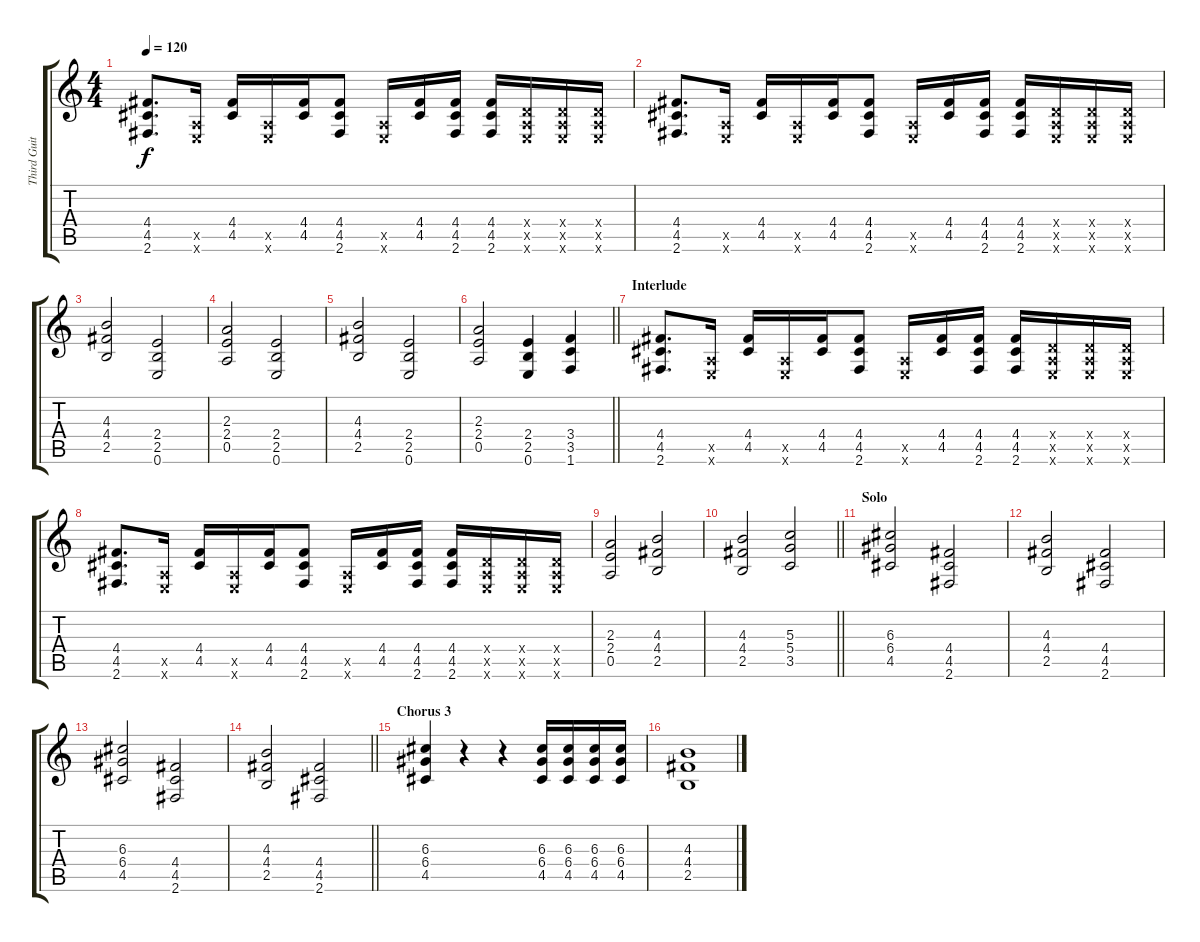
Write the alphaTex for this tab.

\track ("Third Guitar - Izzy Stradlin" "Third Guit") {instrument distortionguitar}
\staff {score tabs}
\tuning (E4 B3 G3 D3 A2 E2) {hide}
\ts (4 4)
\tempo 120
\clef g2
\ks c
(4.4 4.5 2.6).8{d dy f} (0.5{x} 0.6{x}).16 (4.4 4.5).16 (0.5{x} 0.6{x}).16 (4.4 4.5).16 (4.4 4.5 2.6).8 (0.5{x} 0.6{x}).16 (4.4 4.5).16 (4.4 4.5 2.6).16 (4.4 4.5 2.6).16 (0.4{x} 0.5{x} 0.6{x}).16 (0.4{x} 0.5{x} 0.6{x}).16 (0.4{x} 0.5{x} 0.6{x}).16 |
(4.4 4.5 2.6).8{d} (0.5{x} 0.6{x}).16 (4.4 4.5).16 (0.5{x} 0.6{x}).16 (4.4 4.5).16 (4.4 4.5 2.6).8 (0.5{x} 0.6{x}).16 (4.4 4.5).16 (4.4 4.5 2.6).16 (4.4 4.5 2.6).16 (0.4{x} 0.5{x} 0.6{x}).16 (0.4{x} 0.5{x} 0.6{x}).16 (0.4{x} 0.5{x} 0.6{x}).16 |
(4.3 4.4 2.5).2 (2.4 2.5 0.6).2 |
(2.3 2.4 0.5).2 (2.4 2.5 0.6).2 |
(4.3 4.4 2.5).2 (2.4 2.5 0.6).2 |
\barLineRight lightlight
(2.3 2.4 0.5).2 (2.4 2.5 0.6).4 (3.4 3.5 1.6).4 |
\section ("" "Interlude")
(4.4 4.5 2.6).8{d} (0.5{x} 0.6{x}).16 (4.4 4.5).16 (0.5{x} 0.6{x}).16 (4.4 4.5).16 (4.4 4.5 2.6).8 (0.5{x} 0.6{x}).16 (4.4 4.5).16 (4.4 4.5 2.6).16 (4.4 4.5 2.6).16 (0.4{x} 0.5{x} 0.6{x}).16 (0.4{x} 0.5{x} 0.6{x}).16 (0.4{x} 0.5{x} 0.6{x}).16 |
(4.4 4.5 2.6).8{d} (0.5{x} 0.6{x}).16 (4.4 4.5).16 (0.5{x} 0.6{x}).16 (4.4 4.5).16 (4.4 4.5 2.6).8 (0.5{x} 0.6{x}).16 (4.4 4.5).16 (4.4 4.5 2.6).16 (4.4 4.5 2.6).16 (0.4{x} 0.5{x} 0.6{x}).16 (0.4{x} 0.5{x} 0.6{x}).16 (0.4{x} 0.5{x} 0.6{x}).16 |
(2.3 2.4 0.5).2 (4.3 4.4 2.5).2 |
\barLineRight lightlight
(4.3 4.4 2.5).2 (5.3 5.4 3.5).2 |
\section ("" "Solo")
(6.3 6.4 4.5).2 (4.4 4.5 2.6).2 |
(4.3 4.4 2.5).2 (4.4 4.5 2.6).2 |
(6.3 6.4 4.5).2 (4.4 4.5 2.6).2 |
\barLineRight lightlight
(4.3 4.4 2.5).2 (4.4 4.5 2.6).2 |
\section ("" "Chorus 3")
(6.3 6.4 4.5).4 r.4 r.4 (6.3 6.4 4.5).16 (6.3 6.4 4.5).16 (6.3 6.4 4.5).16 (6.3 6.4 4.5).16 |
(4.3 4.4 2.5).1
